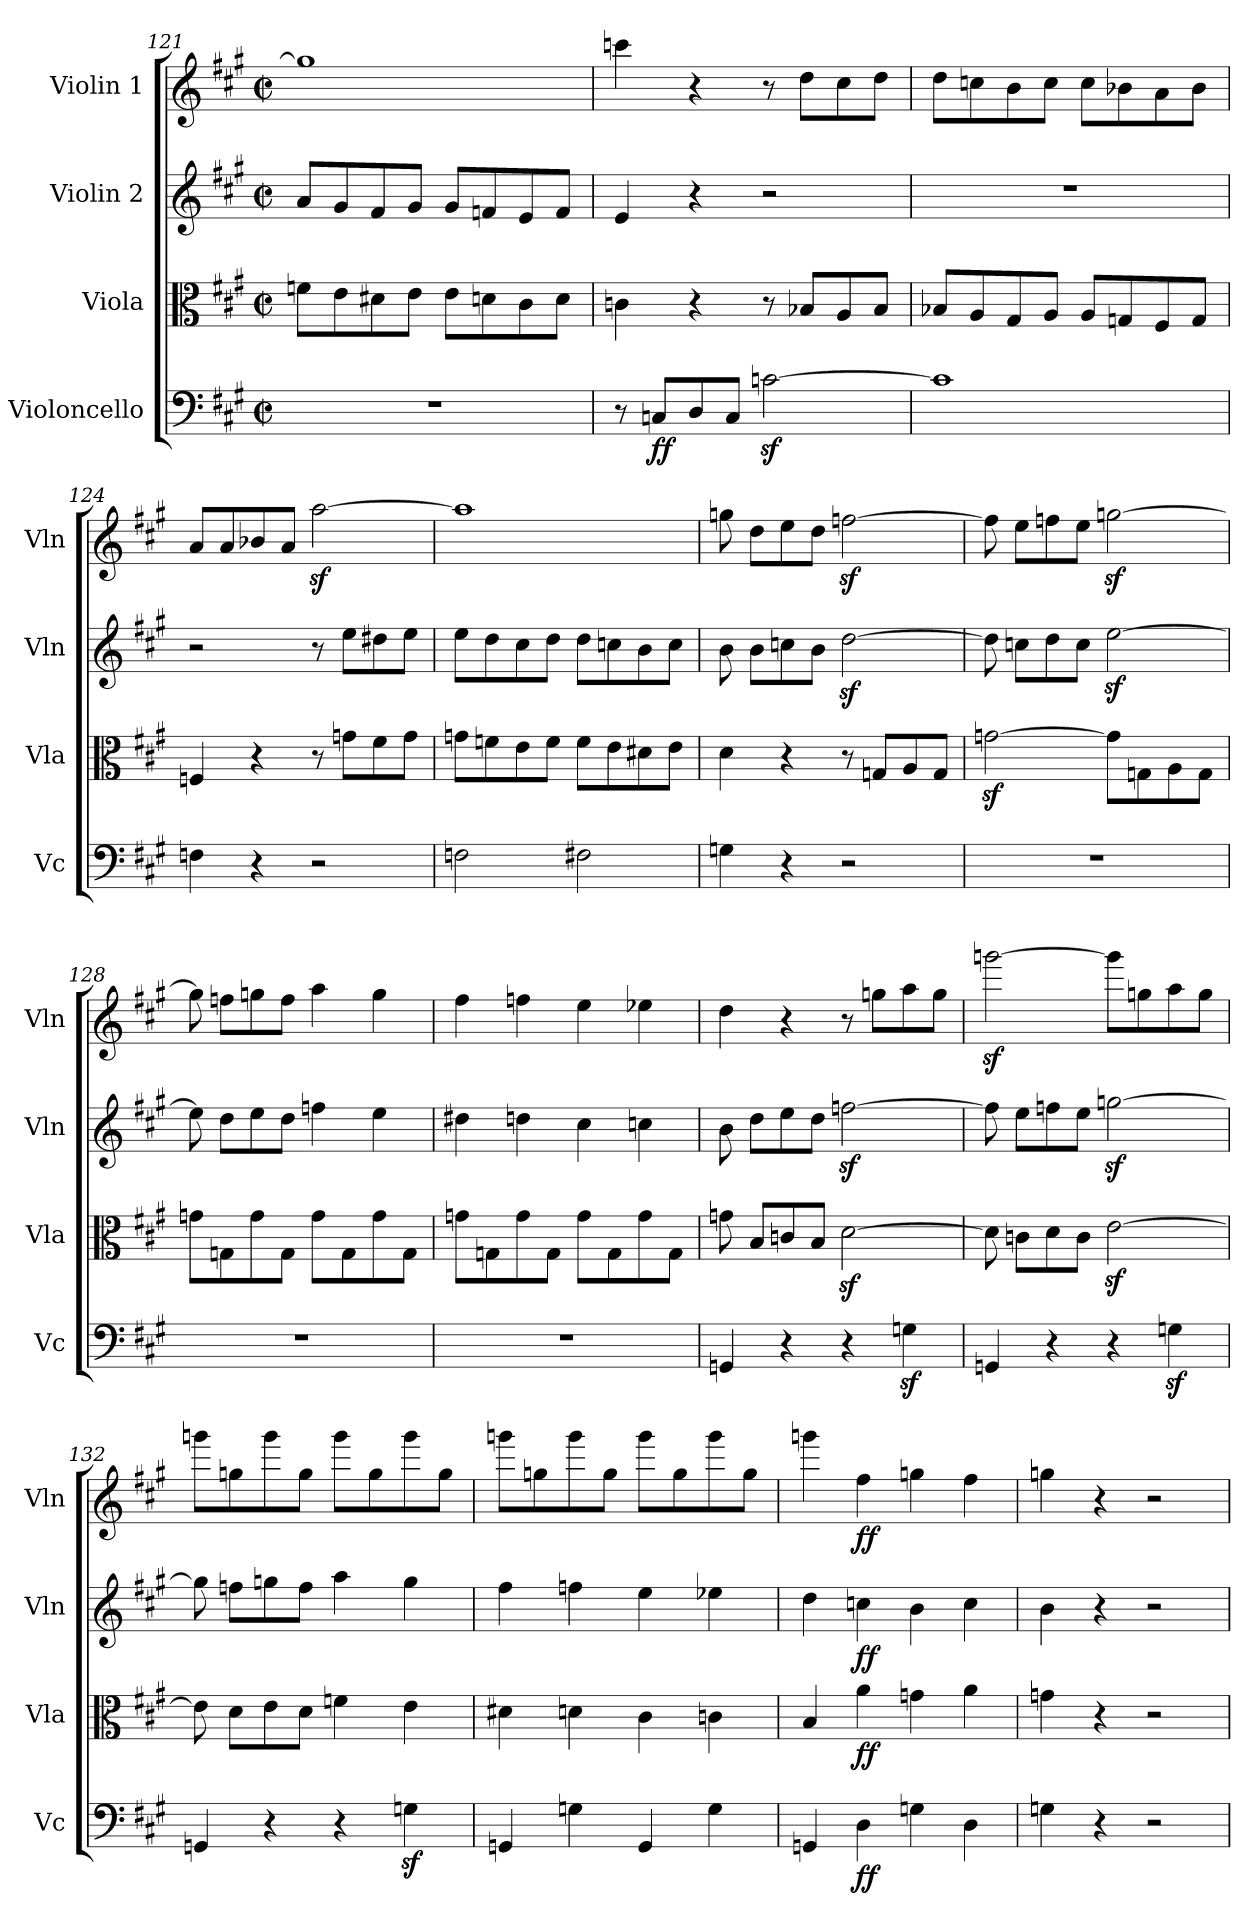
**kern	**dynam	**kern	**dynam	**kern	**dynam	**kern	**dynam
*part4	*part4	*part3	*part3	*part2	*part2	*part1	*part1
*staff4	*staff4	*staff3	*staff3	*staff2	*staff2	*staff1	*staff1
*I"Violoncello	*	*I"Viola	*	*I"Violin 2	*	*I"Violin 1	*
*I'Vc	*	*I'Vla	*	*I'Vln	*	*I'Vln	*
*clefF4	*	*clefC3	*	*clefG2	*	*clefG2	*
*k[f#c#g#]	*	*k[f#c#g#]	*	*k[f#c#g#]	*	*k[f#c#g#]	*
*A:	*	*A:	*	*A:	*	*A:	*
*M2/2	*	*M2/2	*	*M2/2	*	*M2/2	*
*met(c|)	*	*met(c|)	*	*met(c|)	*	*met(c|)	*
=121	=121	=121	=121	=121	=121	=121	=121
1r	.	8fn\L	.	8a/L	.	1gg]	.
.	.	8e\	.	8g#/	.	.	.
.	.	8d#X\	.	8f#/	.	.	.
.	.	8e\J	.	8g#/J	.	.	.
.	.	8e\L	.	8g#/L	.	.	.
.	.	8dn\	.	8fn/	.	.	.
.	.	8c#\	.	8e/	.	.	.
.	.	8d\J	.	8f/J	.	.	.
=122	=122	=122	=122	=122	=122	=122	=122
8r	.	4cn\	.	4e/	.	4cccn\	.
!	!LO:DY:b	!	!	!	!	!	!
8Cn/L	ff	.	.	.	.	.	.
8D/	.	4r	.	4r	.	4r	.
8C/J	.	.	.	.	.	.	.
[2cnz<\	.	8r	.	2r	.	8r	.
.	.	8B-X/L	.	.	.	8dd\L	.
.	.	8A/	.	.	.	8cc#\	.
.	.	8B-/J	.	.	.	8dd\J	.
=123	=123	=123	=123	=123	=123	=123	=123
1c]	.	8B-X/L	.	1r	.	8dd\L	.
.	.	8A/	.	.	.	8ccn\	.
.	.	8G#/	.	.	.	8b\	.
.	.	8A/J	.	.	.	8cc\J	.
.	.	8A/L	.	.	.	8cc\L	.
.	.	8Gn/	.	.	.	8b-X\	.
.	.	8F#/	.	.	.	8a\	.
.	.	8G/J	.	.	.	8b-\J	.
=124	=124	=124	=124	=124	=124	=124	=124
4Fn\	.	4Fn/	.	2r	.	8a/L	.
.	.	.	.	.	.	8a/	.
4r	.	4r	.	.	.	8b-X/	.
.	.	.	.	.	.	8a/J	.
2r	.	8r	.	8r	.	[2aaz<\	.
.	.	8gn\L	.	8ee\L	.	.	.
.	.	8f#\	.	8dd#X\	.	.	.
.	.	8g\J	.	8ee\J	.	.	.
=125	=125	=125	=125	=125	=125	=125	=125
2Fn\	.	8gn\L	.	8ee\L	.	1aa]	.
.	.	8fn\	.	8dd\	.	.	.
.	.	8e\	.	8cc#\	.	.	.
.	.	8f\J	.	8dd\J	.	.	.
2F#X\	.	8f\L	.	8dd\L	.	.	.
.	.	8e\	.	8ccn\	.	.	.
.	.	8d#X\	.	8b\	.	.	.
.	.	8e\J	.	8cc\J	.	.	.
=126	=126	=126	=126	=126	=126	=126	=126
4Gn\	.	4d\	.	8b\	.	8ggn\	.
.	.	.	.	8b\L	.	8dd\L	.
4r	.	4r	.	8ccn\	.	8ee\	.
.	.	.	.	8b\J	.	8dd\J	.
2r	.	8r	.	[2ddz<\	.	[2ffnz<\	.
.	.	8Gn/L	.	.	.	.	.
.	.	8A/	.	.	.	.	.
.	.	8G/J	.	.	.	.	.
=127	=127	=127	=127	=127	=127	=127	=127
1r	.	[2gnz<\	.	8dd\]	.	8ff\]	.
.	.	.	.	8ccn\L	.	8ee\L	.
.	.	.	.	8dd\	.	8ffn\	.
.	.	.	.	8cc\J	.	8ee\J	.
.	.	8g\L]	.	[2eez<\	.	[2ggnz<\	.
.	.	8Gn\	.	.	.	.	.
.	.	8A\	.	.	.	.	.
.	.	8G\J	.	.	.	.	.
=128	=128	=128	=128	=128	=128	=128	=128
1r	.	8gn\L	.	8ee\]	.	8gg\]	.
.	.	8Gn\	.	8dd\L	.	8ffn\L	.
.	.	8g\	.	8ee\	.	8ggn\	.
.	.	8G\J	.	8dd\J	.	8ff\J	.
.	.	8g\L	.	4ffn\	.	4aa\	.
.	.	8G\	.	.	.	.	.
.	.	8g\	.	4ee\	.	4gg\	.
.	.	8G\J	.	.	.	.	.
=129	=129	=129	=129	=129	=129	=129	=129
1r	.	8gn\L	.	4dd#X\	.	4ff#\	.
.	.	8Gn\	.	.	.	.	.
.	.	8g\	.	4ddn\	.	4ffn\	.
.	.	8G\J	.	.	.	.	.
.	.	8g\L	.	4cc#\	.	4ee\	.
.	.	8G\	.	.	.	.	.
.	.	8g\	.	4ccn\	.	4ee-X\	.
.	.	8G\J	.	.	.	.	.
=130	=130	=130	=130	=130	=130	=130	=130
4GGn/	.	8gn\	.	8b\	.	4dd\	.
.	.	8B/L	.	8dd\L	.	.	.
4r	.	8cn/	.	8ee\	.	4r	.
.	.	8B/J	.	8dd\J	.	.	.
4r	.	[2dz<\	.	[2ffnz<\	.	8r	.
.	.	.	.	.	.	8ggn\L	.
4Gnz<\	.	.	.	.	.	8aa\	.
.	.	.	.	.	.	8gg\J	.
=131	=131	=131	=131	=131	=131	=131	=131
4GGn/	.	8d\]	.	8ff\]	.	[2gggnz<\	.
.	.	8cn\L	.	8ee\L	.	.	.
4r	.	8d\	.	8ffn\	.	.	.
.	.	8c\J	.	8ee\J	.	.	.
4r	.	[2ez<\	.	[2ggnz<\	.	8ggg\L]	.
.	.	.	.	.	.	8ggn\	.
4Gnz<\	.	.	.	.	.	8aa\	.
.	.	.	.	.	.	8gg\J	.
=132	=132	=132	=132	=132	=132	=132	=132
4GGn/	.	8e\]	.	8gg\]	.	8gggn\L	.
.	.	8d\L	.	8ffn\L	.	8ggn\	.
4r	.	8e\	.	8ggn\	.	8ggg\	.
.	.	8d\J	.	8ff\J	.	8gg\J	.
4r	.	4fn\	.	4aa\	.	8ggg\L	.
.	.	.	.	.	.	8gg\	.
4Gnz<\	.	4e\	.	4gg\	.	8ggg\	.
.	.	.	.	.	.	8gg\J	.
=133	=133	=133	=133	=133	=133	=133	=133
4GGn/	.	4d#X\	.	4ff#\	.	8gggn\L	.
.	.	.	.	.	.	8ggn\	.
4Gn\	.	4dn\	.	4ffn\	.	8ggg\	.
.	.	.	.	.	.	8gg\J	.
4GG/	.	4c#\	.	4ee\	.	8ggg\L	.
.	.	.	.	.	.	8gg\	.
4G\	.	4cn\	.	4ee-X\	.	8ggg\	.
.	.	.	.	.	.	8gg\J	.
=134	=134	=134	=134	=134	=134	=134	=134
4GGn/	.	4B/	.	4dd\	.	4gggn\	.
!	!LO:DY:b	!	!LO:DY:b	!	!LO:DY:b	!	!LO:DY:b
4D\	ff	4a\	ff	4ccn\	ff	4ff#\	ff
4Gn\	.	4gn\	.	4b\	.	4ggn\	.
4D\	.	4a\	.	4cc\	.	4ff#\	.
=135	=135	=135	=135	=135	=135	=135	=135
4Gn\	.	4gn\	.	4b\	.	4ggn\	.
4r	.	4r	.	4r	.	4r	.
2r	.	2r	.	2r	.	2r	.
=	=	=	=	=	=	=	=
*-	*-	*-	*-	*-	*-	*-	*-
